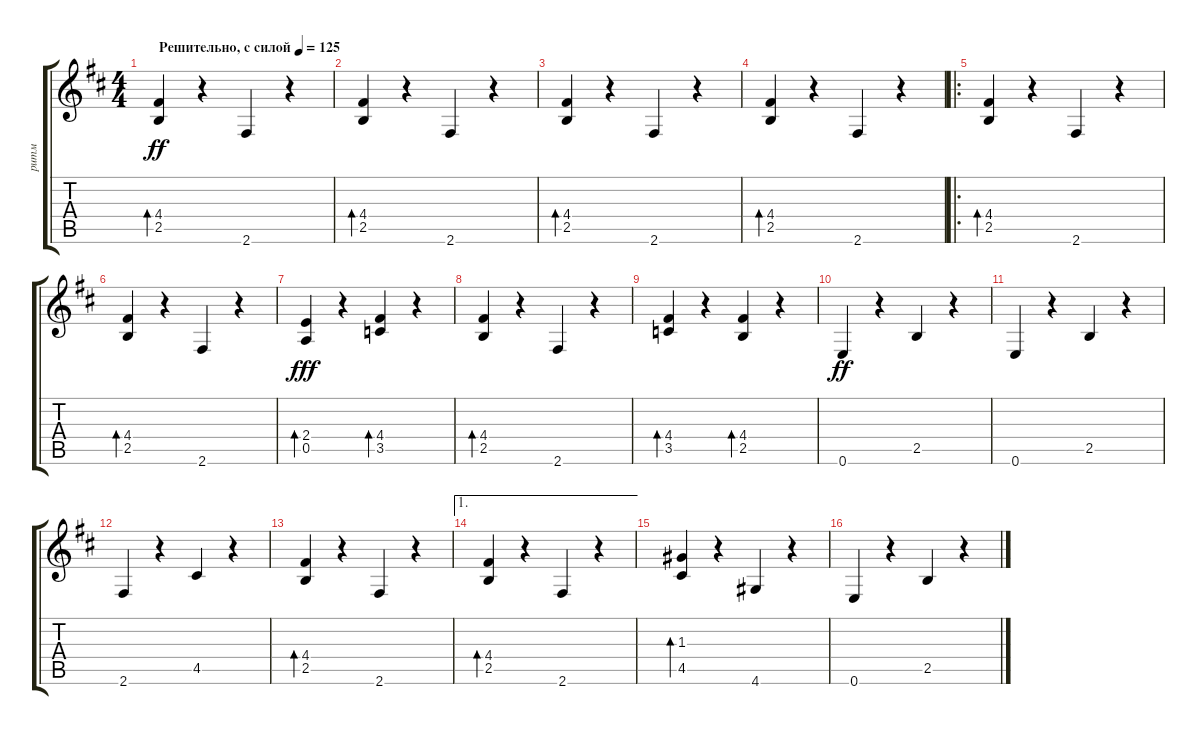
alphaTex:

\track ("ритм" "ритм") {instrument acousticguitarsteel}
\staff {score tabs}
\tuning (E4 B3 G3 D3 A2 E2) {hide}
\ts (4 4)
\tempo (125 "Решительно, с силой")
\clef g2
\ks bminor
(4.4 2.5).4{bd 60 dy ff instrument acousticguitarsteel} r.4 2.6.4 r.4 |
(4.4 2.5).4{bd 60} r.4 2.6.4 r.4 |
(4.4 2.5).4{bd 60} r.4 2.6.4 r.4 |
(4.4 2.5).4{bd 60} r.4 2.6.4 r.4 |
\ro
(4.4 2.5).4{bd 60} r.4 2.6.4 r.4 |
(4.4 2.5).4{bd 60} r.4 2.6.4 r.4 |
(2.4 0.5).4{bd 60 dy fff} r.4 (4.4 3.5).4{bd 60} r.4 |
(4.4 2.5).4{bd 60} r.4 2.6.4 r.4 |
(4.4 3.5).4{bd 60} r.4 (4.4 2.5).4{bd 60} r.4 |
0.6.4{dy ff} r.4 2.5.4 r.4 |
0.6.4 r.4 2.5.4 r.4 |
2.6.4 r.4 4.5.4 r.4 |
(4.4 2.5).4{bd 60} r.4 2.6.4 r.4 |
\ae 1
(4.4 2.5).4{bd 60} r.4 2.6.4 r.4 |
(1.3 4.5).4{bd 60} r.4 4.6.4 r.4 |
0.6.4 r.4 2.5.4 r.4
